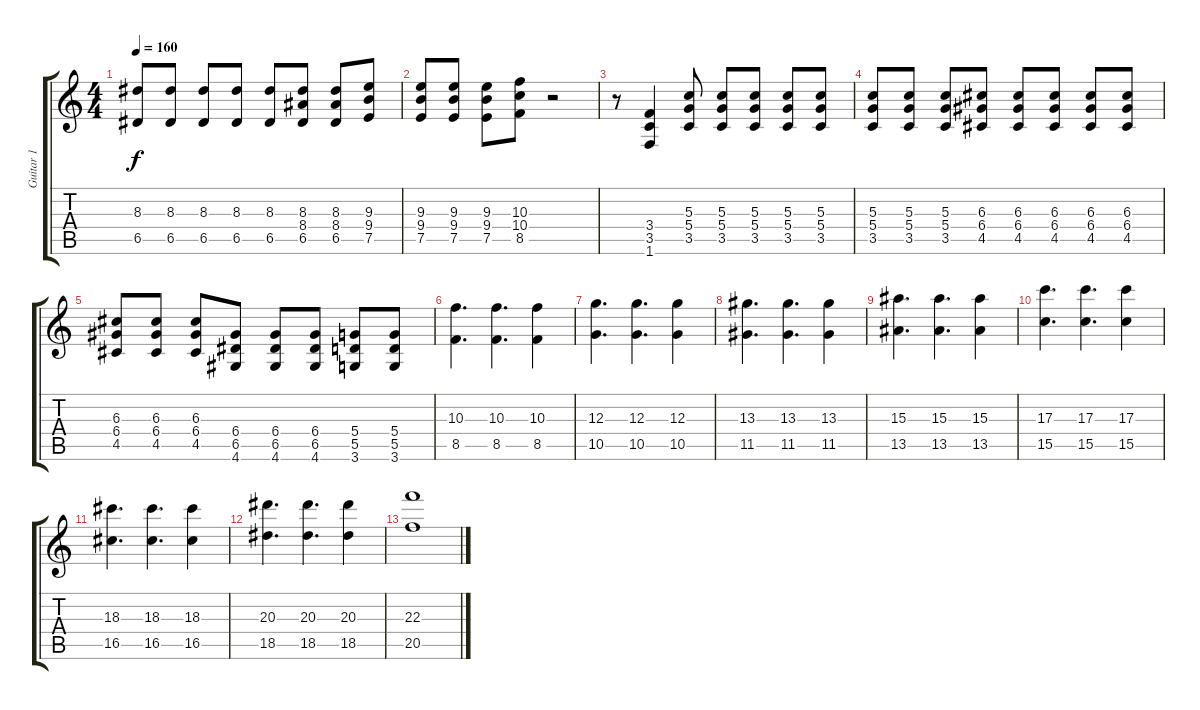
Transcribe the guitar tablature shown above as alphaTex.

\track ("Guitar 1" "Guitar 1") {instrument overdrivenguitar}
\staff {score tabs}
\tuning (E4 B3 G3 D3 A2 E2) {hide}
\ts (4 4)
\tempo 160
\clef g2
\ks c
(8.3 6.5).8{dy f} (8.3 6.5).8 (8.3 6.5).8 (8.3 6.5).8 (8.3 6.5).8 (8.3 8.4 6.5).8 (8.3 8.4 6.5).8 (9.3 9.4 7.5).8 |
(9.3 9.4 7.5).8 (9.3 9.4 7.5).8 (9.3 9.4 7.5).8 (10.3 10.4 8.5).8 r.2 |
r.8 (3.4 3.5 1.6).4 (5.3 5.4 3.5).8 (5.3 5.4 3.5).8 (5.3 5.4 3.5).8 (5.3 5.4 3.5).8 (5.3 5.4 3.5).8 |
(5.3 5.4 3.5).8 (5.3 5.4 3.5).8 (5.3 5.4 3.5).8 (6.3 6.4 4.5).8 (6.3 6.4 4.5).8 (6.3 6.4 4.5).8 (6.3 6.4 4.5).8 (6.3 6.4 4.5).8 |
(6.3 6.4 4.5).8 (6.3 6.4 4.5).8 (6.3 6.4 4.5).8 (6.4 6.5 4.6).8 (6.4 6.5 4.6).8 (6.4 6.5 4.6).8 (5.4 5.5 3.6).8 (5.4 5.5 3.6).8 |
(10.3 8.5).4{d} (10.3 8.5).4{d} (10.3 8.5).4 |
(12.3 10.5).4{d} (12.3 10.5).4{d} (12.3 10.5).4 |
(13.3 11.5).4{d} (13.3 11.5).4{d} (13.3 11.5).4 |
(15.3 13.5).4{d} (15.3 13.5).4{d} (15.3 13.5).4 |
(17.3 15.5).4{d} (17.3 15.5).4{d} (17.3 15.5).4 |
(18.3 16.5).4{d} (18.3 16.5).4{d} (18.3 16.5).4 |
(20.3 18.5).4{d} (20.3 18.5).4{d} (20.3 18.5).4 |
(22.3 20.5).1
